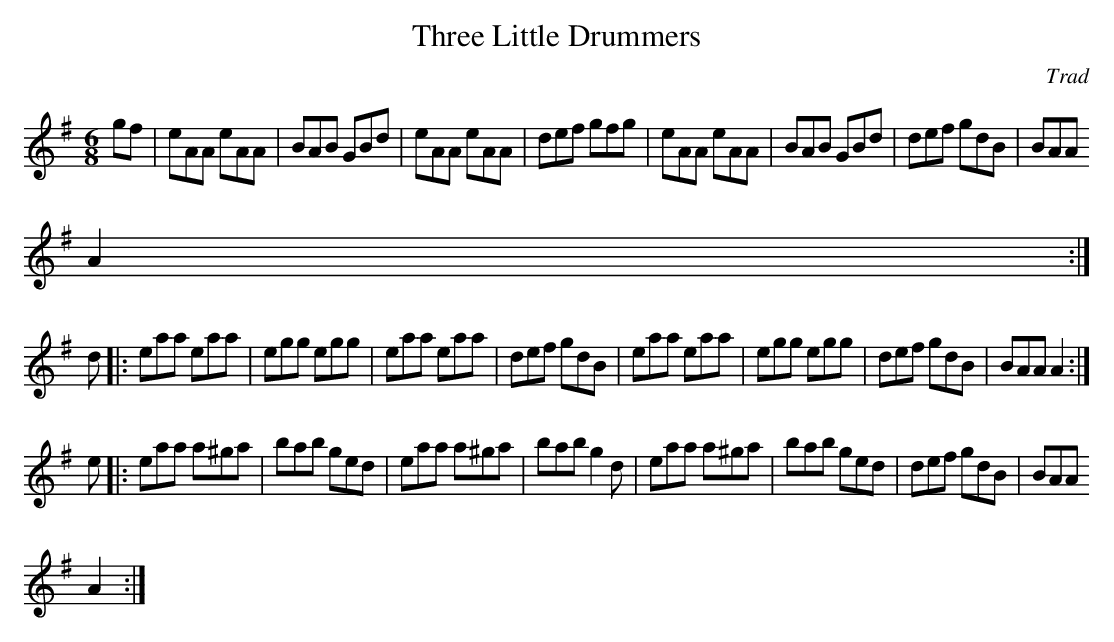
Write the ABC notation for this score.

X:1
T:Three Little Drummers
C:Trad
M:6/8
K:ADor
L:1/8
gf|eAA eAA|BAB GBd|eAA eAA | def gfg | eAA eAA | BAB GBd | def gdB | BAA
A2 :|
d|:eaa eaa|egg egg|eaa eaa| def gdB| eaa eaa| egg egg|def gdB| BAA A2 :|
e|:eaa a^ga|bab ged| eaa a^ga | bab g2d |eaa a^ga|bab ged| def gdB | BAA
A2 :|
